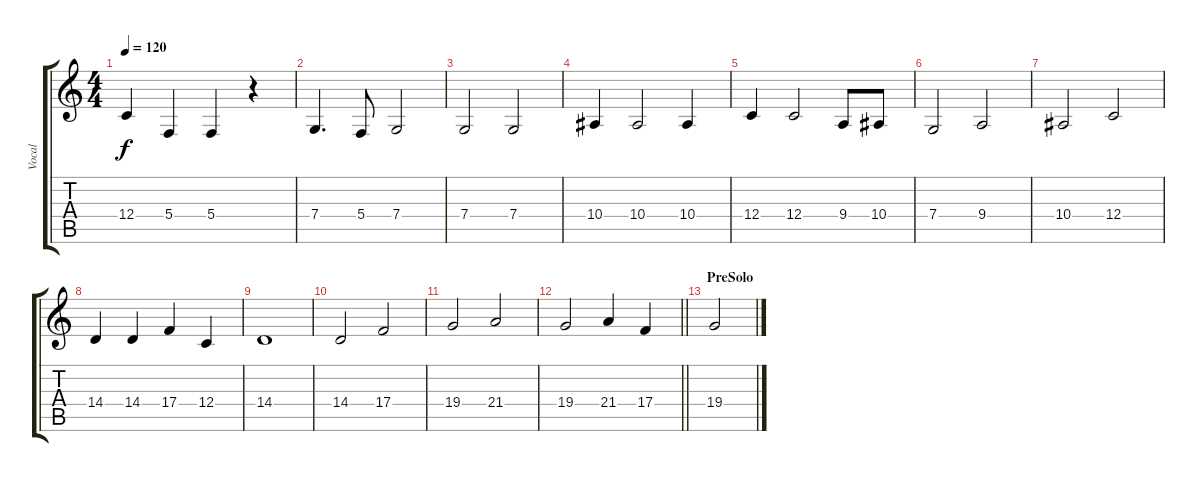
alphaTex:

\track ("Vocal" "Vocal") {instrument synthvoice}
\staff {score tabs}
\tuning (D4 A3 F3 C3 G2 D2) {hide}
\ts (4 4)
\tempo 120
\clef g2
\ks c
12.4.4{dy f} 5.4.4 5.4.4 r.4 |
7.4.4{d} 5.4.8 7.4.2 |
7.4.2 7.4.2 |
10.4.4 10.4.2 10.4.4 |
12.4.4 12.4.2 9.4.8 10.4.8 |
7.4.2 9.4.2 |
10.4.2 12.4.2 |
14.4.4 14.4.4 17.4.4 12.4.4 |
14.4.1 |
14.4.2 17.4.2 |
19.4.2 21.4.2 |
\barLineRight lightlight
19.4.2 21.4.4 17.4.4 |
\section ("" "PreSolo")
19.4.2
